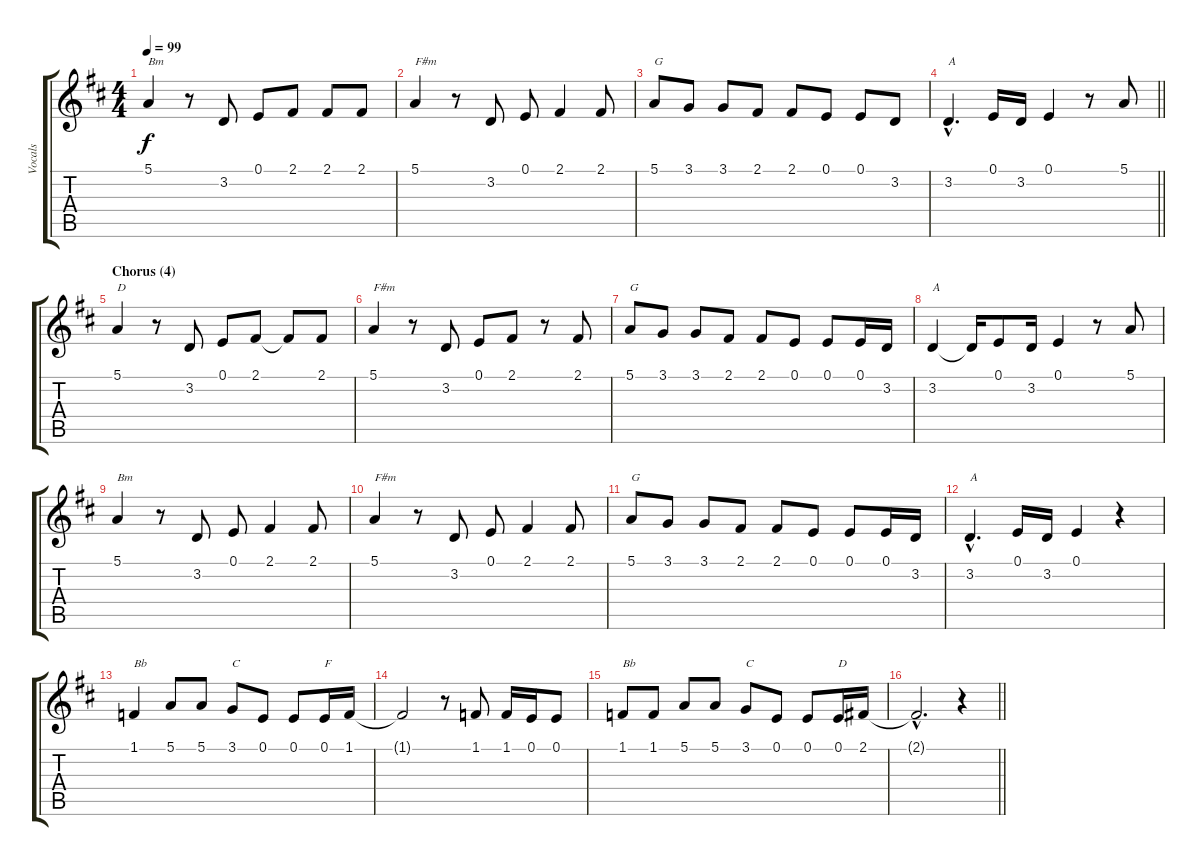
\track ("Vocals" "Vocals") {instrument sopranosax}
\staff {score tabs}
\tuning (E4 B3 G3 D3 A2 E2) {hide}
\ts (4 4)
\tempo 99
\clef g2
\ks d
5.1.4{txt "Bm" dy f} r.8 3.2.8 0.1.8 2.1.8 2.1.8 2.1.8 |
5.1.4{txt "F#m"} r.8 3.2.8 0.1.8 2.1.4 2.1.8 |
5.1.8{txt "G"} 3.1.8 3.1.8 2.1.8 2.1.8 0.1.8 0.1.8 3.2.8 |
\barLineRight lightlight
3.2{hac}.4{d txt "A"} 0.1.16 3.2.16 0.1.4 r.8 5.1.8 |
\section ("" "Chorus (4)")
5.1.4{txt "D"} r.8 3.2.8 0.1.8 2.1.8 2.1{t}.8 2.1.8 |
5.1.4{txt "F#m"} r.8 3.2.8 0.1.8 2.1.8 r.8 2.1.8 |
5.1.8{txt "G"} 3.1.8 3.1.8 2.1.8 2.1.8 0.1.8 0.1.8 0.1.16 3.2.16 |
3.2.4{txt "A"} 3.2{t}.16 0.1.8 3.2.16 0.1.4 r.8 5.1.8 |
5.1.4{txt "Bm"} r.8 3.2.8 0.1.8 2.1.4 2.1.8 |
5.1.4{txt "F#m"} r.8 3.2.8 0.1.8 2.1.4 2.1.8 |
5.1.8{txt "G"} 3.1.8 3.1.8 2.1.8 2.1.8 0.1.8 0.1.8 0.1.16 3.2.16 |
3.2{hac}.4{d txt "A"} 0.1.16 3.2.16 0.1.4 r.4 |
1.1.4{txt "Bb"} 5.1.8 5.1.8 3.1.8{txt "C"} 0.1.8 0.1.8 0.1.16{txt "F"} 1.1.16 |
1.1{t}.2 r.8 1.1.8 1.1.16 0.1.16 0.1.8 |
1.1.8{txt "Bb"} 1.1.8 5.1.8 5.1.8 3.1.8{txt "C"} 0.1.8 0.1.8 0.1.16{txt "D"} 2.1.16 |
\barLineRight lightlight
2.1{hac t}.2{d} r.4
